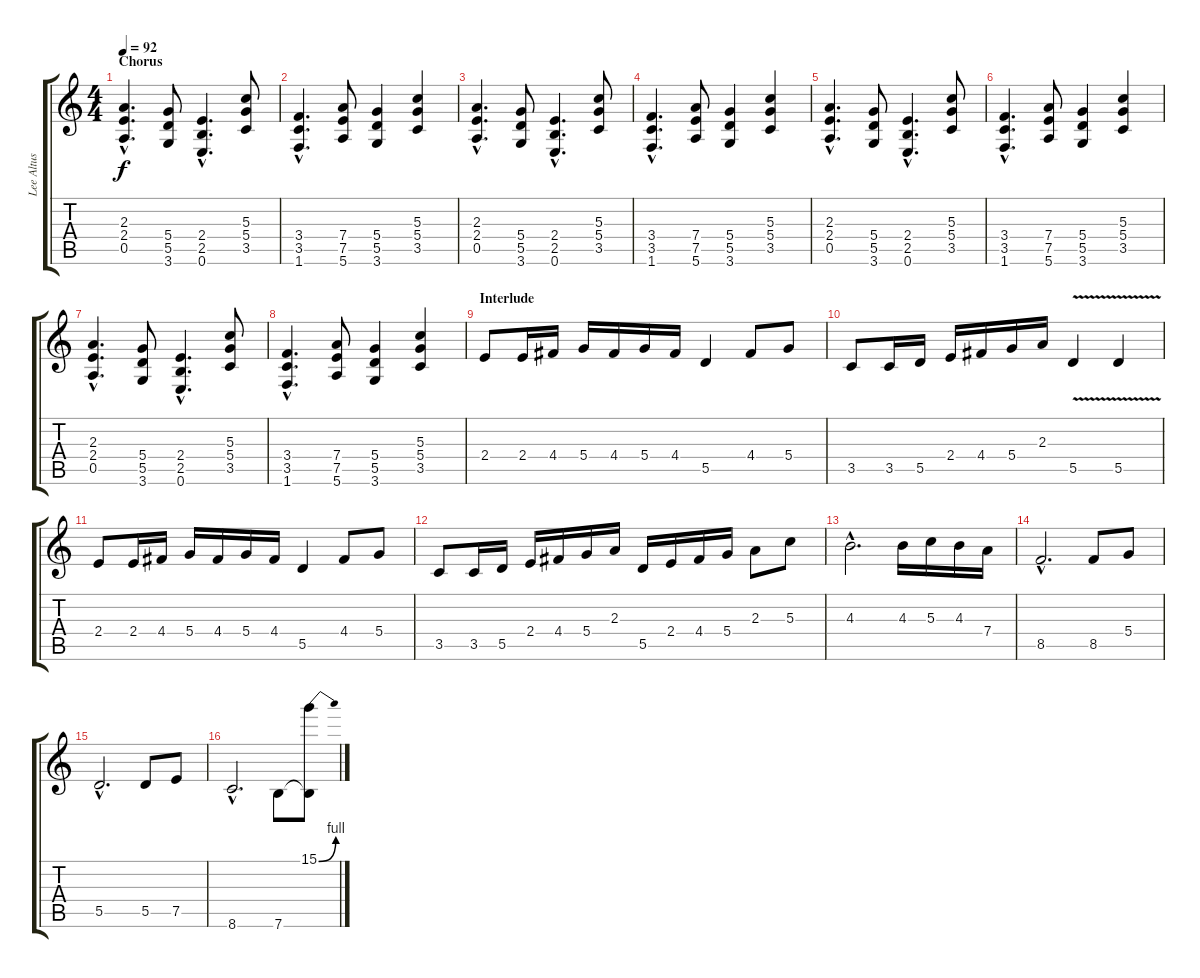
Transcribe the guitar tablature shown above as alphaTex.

\track ("Lee Altus" "Lee Altus") {instrument distortionguitar}
\staff {score tabs}
\tuning (E4 B3 G3 D3 A2 E2) {hide}
\ts (4 4)
\section ("" "Chorus")
\tempo 92
\clef g2
\ks c
(2.3{hac} 2.4{hac} 0.5{hac}).4{d dy f} (5.4 5.5 3.6).8 (2.4{hac} 2.5{hac} 0.6{hac}).4{d} (5.3 5.4 3.5).8 |
(3.4{hac} 3.5{hac} 1.6{hac}).4{d} (7.4 7.5 5.6).8 (5.4 5.5 3.6).4 (5.3 5.4 3.5).4 |
(2.3{hac} 2.4{hac} 0.5{hac}).4{d} (5.4 5.5 3.6).8 (2.4{hac} 2.5{hac} 0.6{hac}).4{d} (5.3 5.4 3.5).8 |
(3.4{hac} 3.5{hac} 1.6{hac}).4{d} (7.4 7.5 5.6).8 (5.4 5.5 3.6).4 (5.3 5.4 3.5).4 |
(2.3{hac} 2.4{hac} 0.5{hac}).4{d} (5.4 5.5 3.6).8 (2.4{hac} 2.5{hac} 0.6{hac}).4{d} (5.3 5.4 3.5).8 |
(3.4{hac} 3.5{hac} 1.6{hac}).4{d} (7.4 7.5 5.6).8 (5.4 5.5 3.6).4 (5.3 5.4 3.5).4 |
(2.3{hac} 2.4{hac} 0.5{hac}).4{d} (5.4 5.5 3.6).8 (2.4{hac} 2.5{hac} 0.6{hac}).4{d} (5.3 5.4 3.5).8 |
(3.4{hac} 3.5{hac} 1.6{hac}).4{d} (7.4 7.5 5.6).8 (5.4 5.5 3.6).4 (5.3 5.4 3.5).4 |
\section ("" "Interlude")
2.4.8{volume 14} 2.4.16 4.4.16 5.4.16 4.4.16 5.4.16 4.4.16 5.5.4 4.4.8 5.4.8 |
3.5.8 3.5.16 5.5.16 2.4.16 4.4.16 5.4.16 2.3.16 5.5{v}.4 5.5{v}.4 |
2.4.8 2.4.16 4.4.16 5.4.16 4.4.16 5.4.16 4.4.16 5.5.4 4.4.8 5.4.8 |
3.5.8 3.5.16 5.5.16 2.4.16 4.4.16 5.4.16 2.3.16 5.5.16 2.4.16 4.4.16 5.4.16 2.3.8 5.3.8 |
4.3{hac}.2{d} 4.3.16 5.3.16 4.3.16 7.4.16 |
8.5{hac}.2{d} 8.5.8 5.4.8 |
5.5{hac}.2{d} 5.5.8 7.5.8 |
8.6{hac}.2{d} 7.6.8 (15.1{be (bend 0 0 60 4)} 7.6{t}).8
